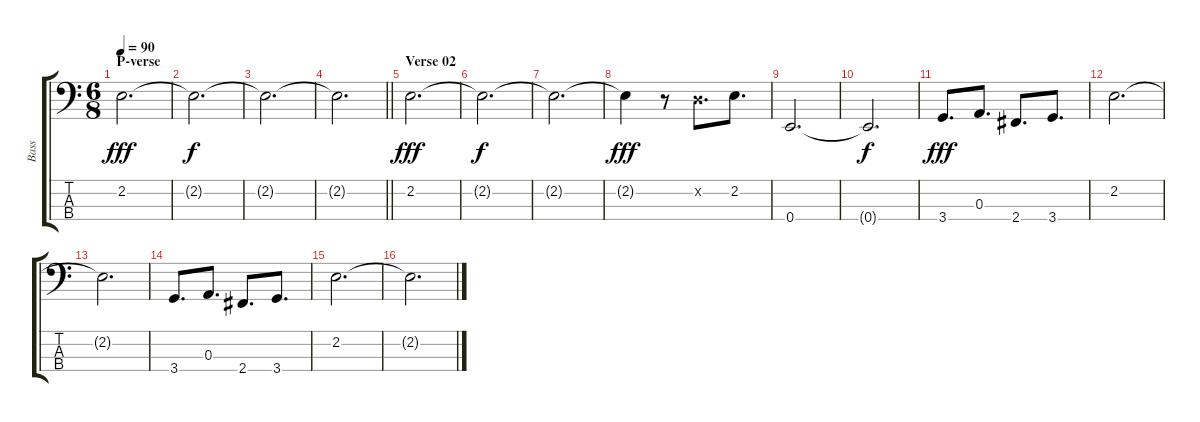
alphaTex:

\track ("Bass" "Bass") {instrument electricbassfinger}
\staff {score tabs}
\tuning (G2 D2 A1 E1) {hide}
\ts (6 8)
\section ("" "P-verse")
\tempo 90
\clef f4
\ks c
2.2.2{d dy fff} |
2.2{t}.2{d dy f} |
2.2{t}.2{d} |
\barLineRight lightlight
2.2{t}.2{d} |
\section ("" "Verse 02")
2.2.2{d dy fff} |
2.2{t}.2{d dy f} |
2.2{t}.2{d} |
2.2{t}.4{dy fff} r.8 0.2{x}.8{d} 2.2.8{d} |
0.4.2{d} |
0.4{t}.2{d dy f} |
3.4.8{d dy fff} 0.3.8{d} 2.4.8{d} 3.4.8{d} |
2.2.2{d} |
2.2{t}.2{d} |
3.4.8{d} 0.3.8{d} 2.4.8{d} 3.4.8{d} |
2.2.2{d} |
2.2{t}.2{d}
